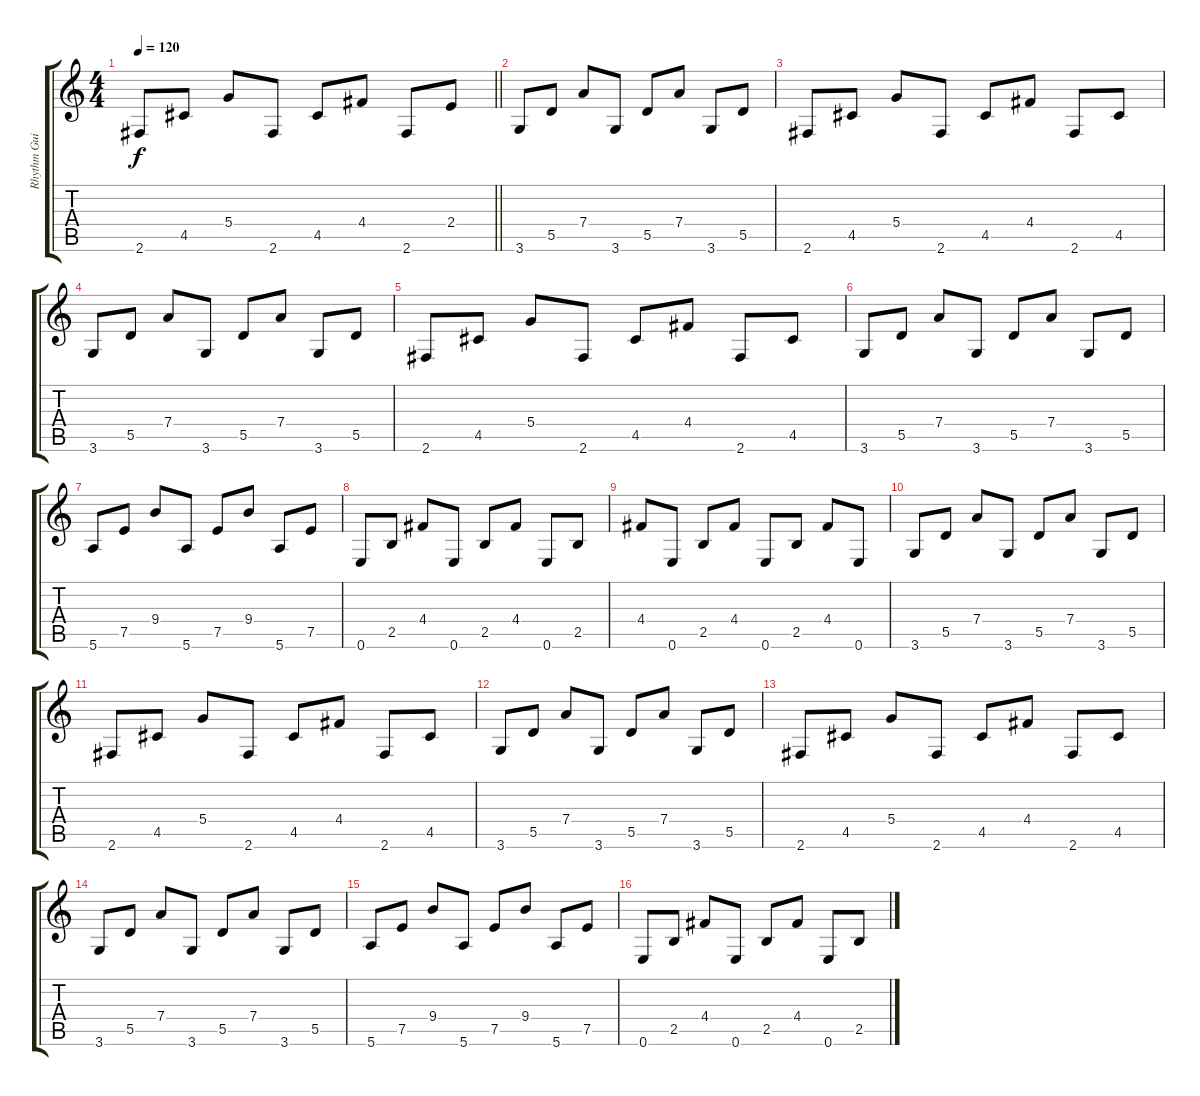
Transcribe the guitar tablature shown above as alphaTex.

\track ("Rhythm Guitar" "Rhythm Gui") {instrument electricguitarclean}
\staff {score tabs}
\tuning (E4 B3 G3 D3 A2 E2) {hide}
\ts (4 4)
\tempo 120
\clef g2
\barLineRight lightlight
\ks c
2.6.8{dy f} 4.5.8 5.4.8 2.6.8 4.5.8 4.4.8 2.6.8 2.4.8 |
3.6.8 5.5.8 7.4.8 3.6.8 5.5.8 7.4.8 3.6.8 5.5.8 |
2.6.8 4.5.8 5.4.8 2.6.8 4.5.8 4.4.8 2.6.8 4.5.8 |
3.6.8 5.5.8 7.4.8 3.6.8 5.5.8 7.4.8 3.6.8 5.5.8 |
2.6.8 4.5.8 5.4.8 2.6.8 4.5.8 4.4.8 2.6.8 4.5.8 |
3.6.8 5.5.8 7.4.8 3.6.8 5.5.8 7.4.8 3.6.8 5.5.8 |
5.6.8 7.5.8 9.4.8 5.6.8 7.5.8 9.4.8 5.6.8 7.5.8 |
0.6.8 2.5.8 4.4.8 0.6.8 2.5.8 4.4.8 0.6.8 2.5.8 |
4.4.8 0.6.8 2.5.8 4.4.8 0.6.8 2.5.8 4.4.8 0.6.8 |
3.6.8 5.5.8 7.4.8 3.6.8 5.5.8 7.4.8 3.6.8 5.5.8 |
2.6.8 4.5.8 5.4.8 2.6.8 4.5.8 4.4.8 2.6.8 4.5.8 |
3.6.8 5.5.8 7.4.8 3.6.8 5.5.8 7.4.8 3.6.8 5.5.8 |
2.6.8 4.5.8 5.4.8 2.6.8 4.5.8 4.4.8 2.6.8 4.5.8 |
3.6.8 5.5.8 7.4.8 3.6.8 5.5.8 7.4.8 3.6.8 5.5.8 |
5.6.8 7.5.8 9.4.8 5.6.8 7.5.8 9.4.8 5.6.8 7.5.8 |
0.6.8 2.5.8 4.4.8 0.6.8 2.5.8 4.4.8 0.6.8 2.5.8
